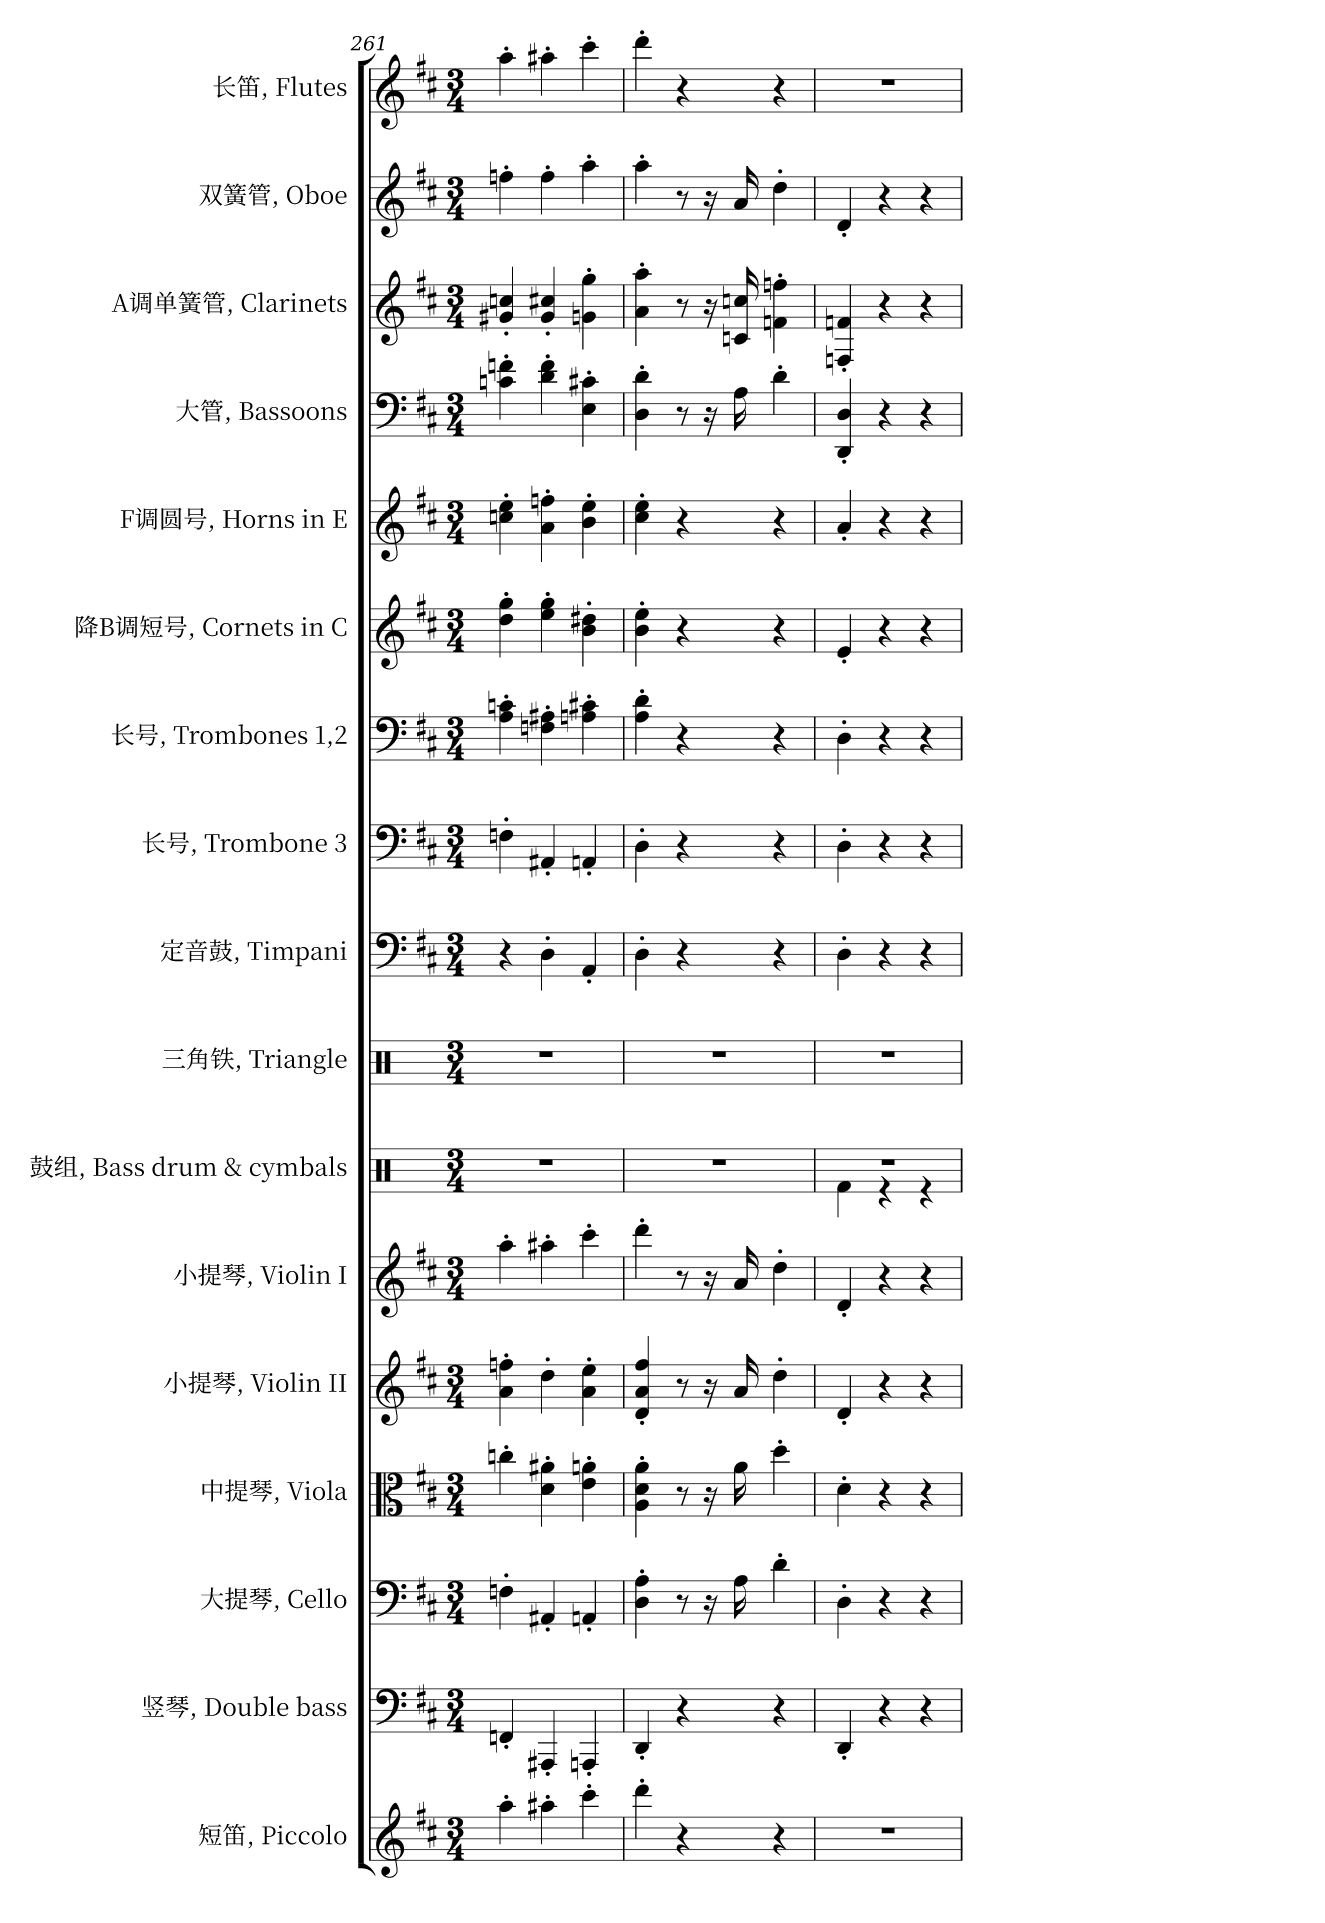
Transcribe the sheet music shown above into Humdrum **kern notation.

**kern	**kern	**kern	**kern	**kern	**kern	**kern	**kern	**kern	**kern	**kern	**kern	**kern	**kern	**kern	**kern	**kern
*part17	*part16	*part15	*part14	*part13	*part12	*part11	*part10	*part9	*part8	*part7	*part6	*part5	*part4	*part3	*part2	*part1
*staff17	*staff16	*staff15	*staff14	*staff13	*staff12	*staff11	*staff10	*staff9	*staff8	*staff7	*staff6	*staff5	*staff4	*staff3	*staff2	*staff1
*I"短笛, Piccolo	*I"竖琴, Double bass	*I"大提琴, Cello	*I"中提琴, Viola	*I"小提琴, Violin II	*I"小提琴, Violin I	*I"鼓组, Bass drum &amp; cymbals	*I"三角铁, Triangle	*I"定音鼓, Timpani	*I"长号, Trombone 3	*I"长号, Trombones 1,2	*I"降B调短号, Cornets in C	*I"F调圆号, Horns in E	*I"大管, Bassoons	*I"A调单簧管, Clarinets	*I"双簧管, Oboe	*I"长笛, Flutes
*I'Picc.	*	*	*I'Vla.	*I'Vln.	*I'Vln.	*I'Drs.	*I'Trgl.	*I'Timp.	*I'Tbn.	*I'Tbn.	*I'B♭ Cnt.	*I'F Hn.	*I'Bsn.	*I'A Cl.	*I'Ob.	*I'Fl.
*clefG2	*clefF4	*clefF4	*clefC3	*clefG2	*clefG2	*clefX	*clefX	*clefF4	*clefF4	*clefF4	*clefG2	*clefG2	*clefF4	*clefG2	*clefG2	*clefG2
*ITrd-7c-12	*	*	*	*	*	*	*	*	*	*	*ITrd1c2	*ITrd4c7	*	*ITrd2c3	*	*
*k[f#c#]	*k[f#c#]	*k[f#c#]	*k[f#c#]	*k[f#c#]	*k[f#c#]	*k[]	*k[]	*k[f#c#]	*k[f#c#]	*k[f#c#]	*k[]	*k[f#]	*k[f#c#]	*k[f#c#g#d#a#]	*k[f#c#]	*k[f#c#]
*M3/4	*M3/4	*M3/4	*M3/4	*M3/4	*M3/4	*M3/4	*M3/4	*M3/4	*M3/4	*M3/4	*M3/4	*M3/4	*M3/4	*M3/4	*M3/4	*M3/4
=261	=261	=261	=261	=261	=261	=261	=261	=261	=261	=261	=261	=261	=261	=261	=261	=261
4aaa'\	4FFn'/	4Fn'\	4ccn'\	4a\' 4ffn\'	4aa'\	2.r	2.r	4r	4Fn'\	4A\' 4cn\'	4cc\' 4ff\'	4fn\' 4a\'	4cn\' 4fn\'	4e#X/' 4an/'	4ffn'\	4aa'\
4aaa#X'\	4AAA#X'/	4AA#X'/	4d\' 4a#X\'	4dd'\	4aa#X'\	.	.	4D'\	4AA#X'/	4Fn\' 4A#X\'	4dd\' 4ff\'	4d\' 4b-X\'	4d\' 4f\'	4e#/' 4a#X/'	4ff'\	4aa#X'\
4cccc#'\	4AAAn'/	4AAn'/	4e\' 4an\'	4a\' 4ee\'	4ccc#'\	.	.	4AA'/	4AAn'/	4An\' 4c#X\'	4a\' 4cc#X\'	4e\' 4a\'	4E\' 4c#X\'	4en\' 4ee\'	4aa'\	4ccc#'\
!!LO:PB:g=z
=262	=262	=262	=262	=262	=262	=262	=262	=262	=262	=262	=262	=262	=262	=262	=262	=262
4dddd'\	4DD'/	4D\' 4A\'	4A\' 4d\' 4a\'	4d/' 4a/' 4ff#/'	4ddd'\	2.r	2.r	4D'\	4D'\	4A\' 4d\'	4a\' 4dd\'	4f#\' 4a\'	4D\' 4d\'	4f#\' 4ff#\'	4aa'\	4ddd'\
4r	4r	8r	8r	8r	8r	.	.	4r	4r	4r	4r	4r	8r	8r	8r	4r
.	.	16r	16r	16r	16r	.	.	.	.	.	.	.	16r	16r	16r	.
.	.	16A\	16a\	16a/	16a/	.	.	.	.	.	.	.	16A\	16An/ 16an/	16a/	.
4r	4r	4d'\	4dd'\	4dd'\	4dd'\	.	.	4r	4r	4r	4r	4r	4d'\	4dn\' 4ddn\'	4dd'\	4r
=263	=263	=263	=263	=263	=263	=263	=263	=263	=263	=263	=263	=263	=263	=263	=263	=263
*	*	*	*	*	*	*^	*	*	*	*	*	*	*	*	*	*
2.r	4DD'/	4D'\	4d'\	4d'/	4d'/	2.r	4Rf\	2.r	4D'\	4D'\	4D'\	4d'/	4d'/	4DD/' 4D/'	4Dn/' 4dn/'	4d'/	2.r
.	4r	4r	4r	4r	4r	.	4r	.	4r	4r	4r	4r	4r	4r	4r	4r	.
.	4r	4r	4r	4r	4r	.	4r	.	4r	4r	4r	4r	4r	4r	4r	4r	.
*	*	*	*	*	*	*v	*v	*	*	*	*	*	*	*	*	*	*
=	=	=	=	=	=	=	=	=	=	=	=	=	=	=	=	=
*-	*-	*-	*-	*-	*-	*-	*-	*-	*-	*-	*-	*-	*-	*-	*-	*-
